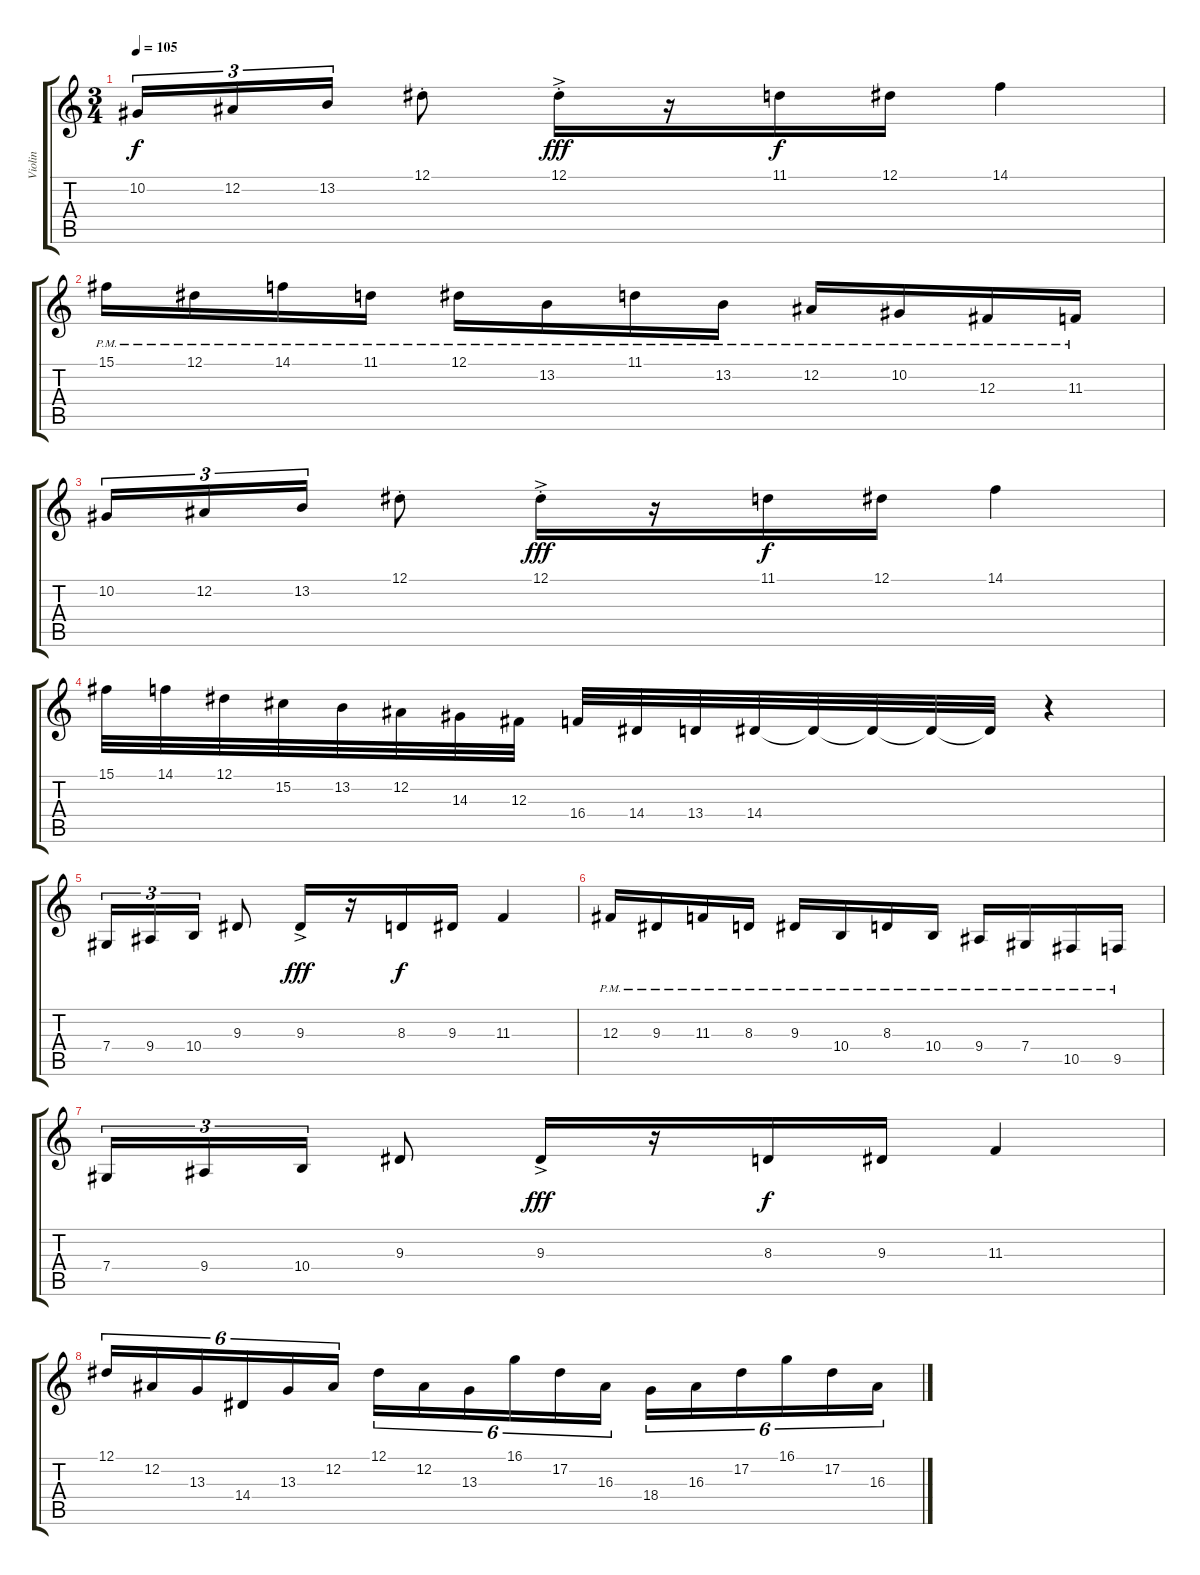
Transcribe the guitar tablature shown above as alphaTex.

\track ("Violin" "Violin") {instrument violin}
\staff {score tabs}
\tuning (Eb4 Bb3 Gb3 Db3 Ab2 Eb2) {hide}
\ts (3 4)
\tempo 105
\clef g2
\ks c
10.2.16{tu (3 2) dy f instrument violin} 12.2.16{tu (3 2)} 13.2.16{tu (3 2)} 12.1{st}.8 12.1{ac st}.16{dy fff} r.16 11.1.16{dy f} 12.1.16 14.1.4 |
15.1{pm}.16 12.1{pm}.16 14.1{pm}.16 11.1{pm}.16 12.1{pm}.16 13.2{pm}.16 11.1{pm}.16 13.2{pm}.16 12.2{pm}.16 10.2{pm}.16 12.3{pm}.16 11.3{pm}.16 |
10.2.16{tu (3 2)} 12.2.16{tu (3 2)} 13.2.16{tu (3 2)} 12.1{st}.8 12.1{ac st}.16{dy fff} r.16 11.1.16{dy f} 12.1.16 14.1.4 |
15.1.32 14.1.32 12.1.32 15.2.32 13.2.32 12.2.32 14.3.32 12.3.32 16.4.32 14.4.32 13.4.32 14.4.32 14.4{t}.32 14.4{t}.32 14.4{t}.32 14.4{t}.32 r.4 |
7.4.16{tu (3 2)} 9.4.16{tu (3 2)} 10.4.16{tu (3 2)} 9.3.8 9.3{ac}.16{dy fff} r.16 8.3.16{dy f} 9.3.16 11.3.4 |
12.3{pm}.16 9.3{pm}.16 11.3{pm}.16 8.3{pm}.16 9.3{pm}.16 10.4{pm}.16 8.3{pm}.16 10.4{pm}.16 9.4{pm}.16 7.4{pm}.16 10.5{pm}.16 9.5{pm}.16 |
7.4.16{tu (3 2)} 9.4.16{tu (3 2)} 10.4.16{tu (3 2)} 9.3.8 9.3{ac}.16{dy fff} r.16 8.3.16{dy f} 9.3.16 11.3.4 |
12.1.16{tu (6 4)} 12.2.16{tu (6 4)} 13.3.16{tu (6 4)} 14.4.16{tu (6 4)} 13.3.16{tu (6 4)} 12.2.16{tu (6 4)} 12.1.16{tu (6 4)} 12.2.16{tu (6 4)} 13.3.16{tu (6 4)} 16.1.16{tu (6 4)} 17.2.16{tu (6 4)} 16.3.16{tu (6 4)} 18.4.16{tu (6 4)} 16.3.16{tu (6 4)} 17.2.16{tu (6 4)} 16.1.16{tu (6 4)} 17.2.16{tu (6 4)} 16.3.16{tu (6 4)}
